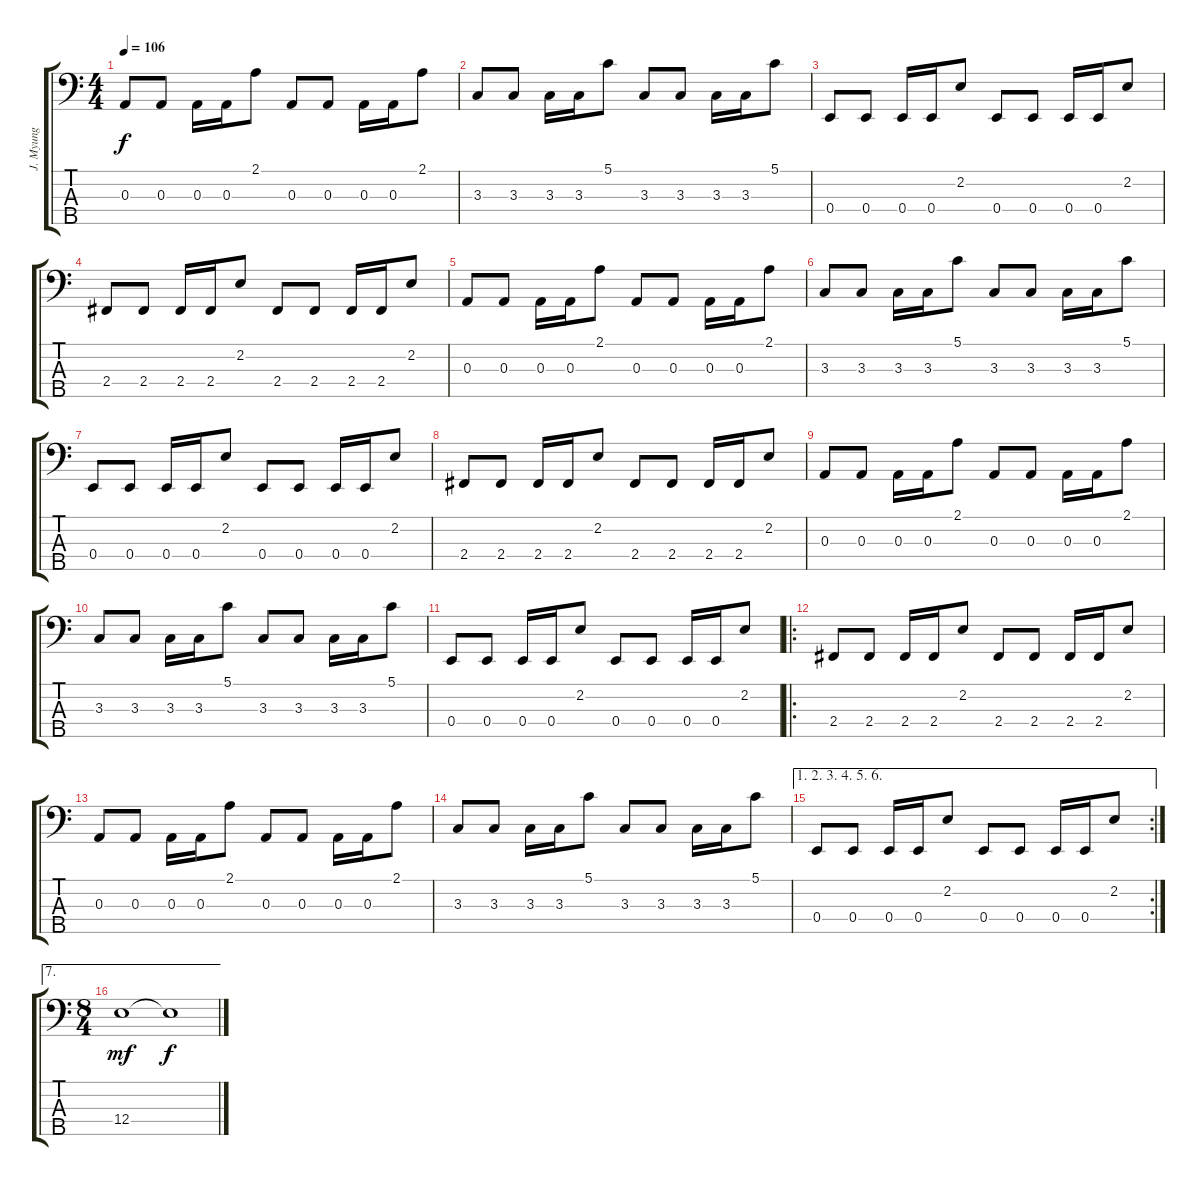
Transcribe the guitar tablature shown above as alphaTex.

\track ("J. Myung" "J. Myung") {instrument electricbassfinger}
\staff {score tabs}
\tuning (G2 D2 A1 E1 B0) {hide}
\ts (4 4)
\tempo 106
\clef f4
\ks c
0.3.8{dy f} 0.3.8 0.3.16 0.3.16 2.1.8 0.3.8 0.3.8 0.3.16 0.3.16 2.1.8 |
3.3.8 3.3.8 3.3.16 3.3.16 5.1.8 3.3.8 3.3.8 3.3.16 3.3.16 5.1.8 |
0.4.8 0.4.8 0.4.16 0.4.16 2.2.8 0.4.8 0.4.8 0.4.16 0.4.16 2.2.8 |
2.4.8 2.4.8 2.4.16 2.4.16 2.2.8 2.4.8 2.4.8 2.4.16 2.4.16 2.2.8 |
0.3.8 0.3.8 0.3.16 0.3.16 2.1.8 0.3.8 0.3.8 0.3.16 0.3.16 2.1.8 |
3.3.8 3.3.8 3.3.16 3.3.16 5.1.8 3.3.8 3.3.8 3.3.16 3.3.16 5.1.8 |
0.4.8 0.4.8 0.4.16 0.4.16 2.2.8 0.4.8 0.4.8 0.4.16 0.4.16 2.2.8 |
2.4.8 2.4.8 2.4.16 2.4.16 2.2.8 2.4.8 2.4.8 2.4.16 2.4.16 2.2.8 |
0.3.8 0.3.8 0.3.16 0.3.16 2.1.8 0.3.8 0.3.8 0.3.16 0.3.16 2.1.8 |
3.3.8 3.3.8 3.3.16 3.3.16 5.1.8 3.3.8 3.3.8 3.3.16 3.3.16 5.1.8 |
0.4.8 0.4.8 0.4.16 0.4.16 2.2.8 0.4.8 0.4.8 0.4.16 0.4.16 2.2.8 |
\ro
2.4.8 2.4.8 2.4.16 2.4.16 2.2.8 2.4.8 2.4.8 2.4.16 2.4.16 2.2.8 |
0.3.8 0.3.8 0.3.16 0.3.16 2.1.8 0.3.8 0.3.8 0.3.16 0.3.16 2.1.8 |
3.3.8 3.3.8 3.3.16 3.3.16 5.1.8 3.3.8 3.3.8 3.3.16 3.3.16 5.1.8 |
\ae (1 2 3 4 5 6)
\rc 2
0.4.8 0.4.8 0.4.16 0.4.16 2.2.8 0.4.8 0.4.8 0.4.16 0.4.16 2.2.8 |
\ae 7
\ts (8 4)
12.4.1{dy mf} 12.4{t}.1{dy f}
